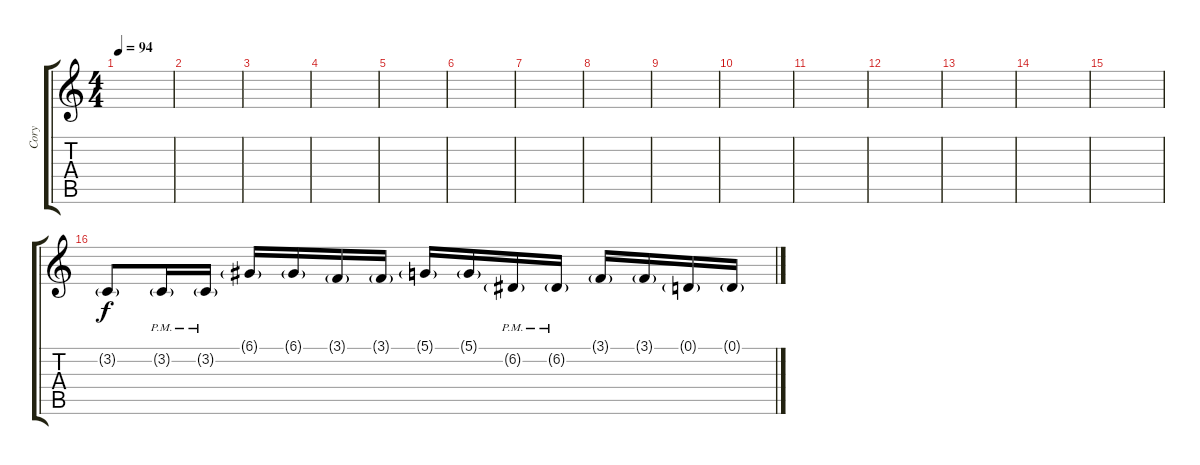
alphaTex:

\track ("Cory" "Cory") {solo instrument lead1square}
\staff {score tabs}
\tuning (D4 A3 F3 C3 G2 C2) {hide}
\ts (4 4)
\tempo 94
\clef g2
\ks c
|
|
|
|
|
|
|
|
|
|
|
|
|
|
|
3.2{g}.8 3.2{g pm}.16 3.2{g pm}.16 6.1{g}.16 6.1{g}.16 3.1{g}.16 3.1{g}.16 5.1{g}.16 5.1{g}.16 6.2{g pm}.16 6.2{g pm}.16 3.1{g}.16 3.1{g}.16 0.1{g}.16 0.1{g}.16
